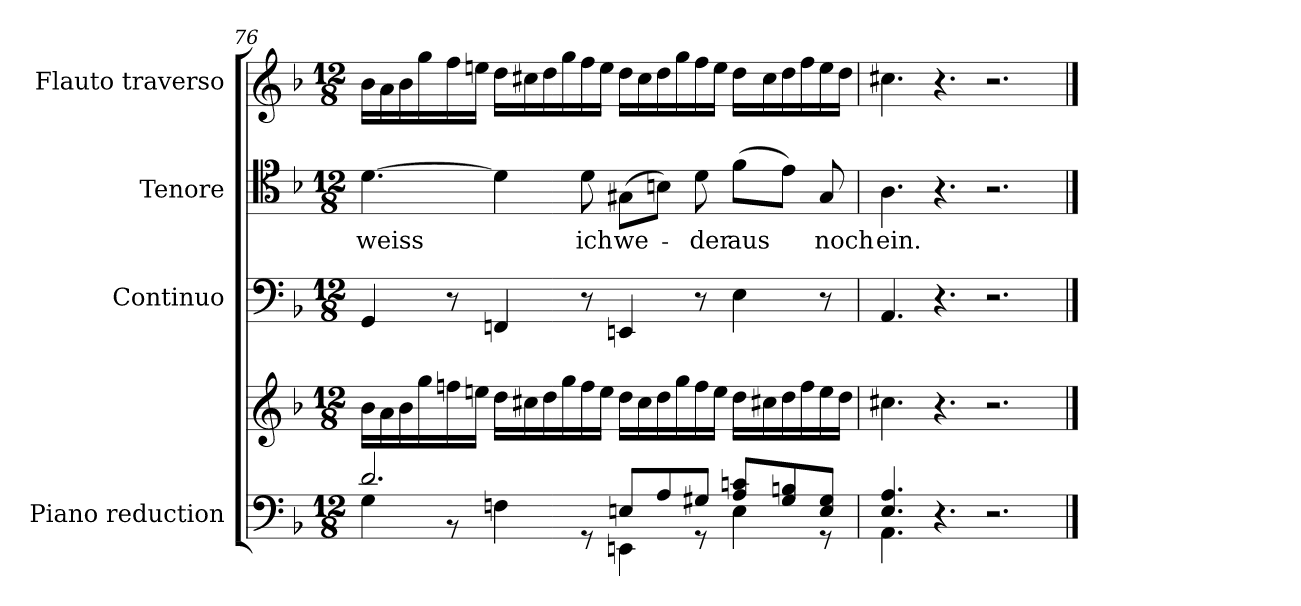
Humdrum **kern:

**kern	**kern	**kern	**kern	**text	**kern
*part4	*part4	*part3	*part2	*part2	*part1
*staff5	*staff4	*staff3	*staff2	*staff2	*staff1
*I"Piano reduction	*	*I"Continuo	*I"Tenore	*	*I"Flauto traverso
*I'Pno	*	*	*	*	*I'Fl
*clefF4	*clefG2	*clefF4	*clefC4	*	*clefG2
*k[b-]	*k[b-]	*k[b-]	*k[b-]	*	*k[b-]
*M12/8	*M12/8	*M12/8	*M12/8	*	*M12/8
=76	=76	=76	=76	=76	=76
*^	*	*	*	*	*
!	!	!	!	!	!LO:LY:b	!
2.d/	4G\	16b-\LL	4GG/	[4.d\	weiss	16b-\LL
.	.	16a\	.	.	.	16a\
.	.	16b-\	.	.	.	16b-\
.	.	16gg\	.	.	.	16gg\
.	8r	16ffn\	8r	.	.	16ff\
.	.	16een\JJ	.	.	.	16een\JJ
.	4Fn\	16dd\LL	4FFn/	4d\]	.	16dd\LL
.	.	16cc#X\	.	.	.	16cc#X\
.	.	16dd\	.	.	.	16dd\
.	.	16gg\	.	.	.	16gg\
!	!	!	!	!	!LO:LY:b	!
.	8r	16ff\	8r	8d\	ich	16ff\
.	.	16ee\JJ	.	.	.	16ee\JJ
!	!	!	!	!	!LO:LY:b	!
8En/L	4EEn\	16dd\LL	4EEn/	(8G#X\L	we-	16dd\LL
.	.	16cc#\	.	.	.	16cc#\
8A/	.	16dd\	.	8Bn\J)	.	16dd\
.	.	16gg\	.	.	.	16gg\
!	!	!	!	!	!LO:LY:b	!
8G#X/J	8r	16ff\	8r	8d\	-der	16ff\
.	.	16ee\JJ	.	.	.	16ee\JJ
!	!	!	!	!	!LO:LY:b	!
8A/ 8cn/L	4E\	16dd\LL	4E\	(8f\L	aus	16dd\LL
.	.	16cc#X\	.	.	.	16cc#\
8G#/ 8Bn/	.	16dd\	.	8e\J)	.	16dd\
.	.	16ff\	.	.	.	16ff\
!	!	!	!	!	!LO:LY:b	!
8E/ 8G#/J	8r	16ee\	8r	8G#/	noch	16ee\
.	.	16dd\JJ	.	.	.	16dd\JJ
=77	=77	=77	=77	=77	=77	=77
!	!	!	!	!	!LO:LY:b	!
4.E/ 4.A/	4.AA\	4.cc#X\	4.AA/	4.A\	ein.	4.cc#X\
4.r	4.ryy	4.r	4.r	4.r	.	4.r
2.r	2.ryy	2.r	2.r	2.r	.	2.r
*v	*v	*	*	*	*	*
==	==	==	==	==	==
*-	*-	*-	*-	*-	*-
